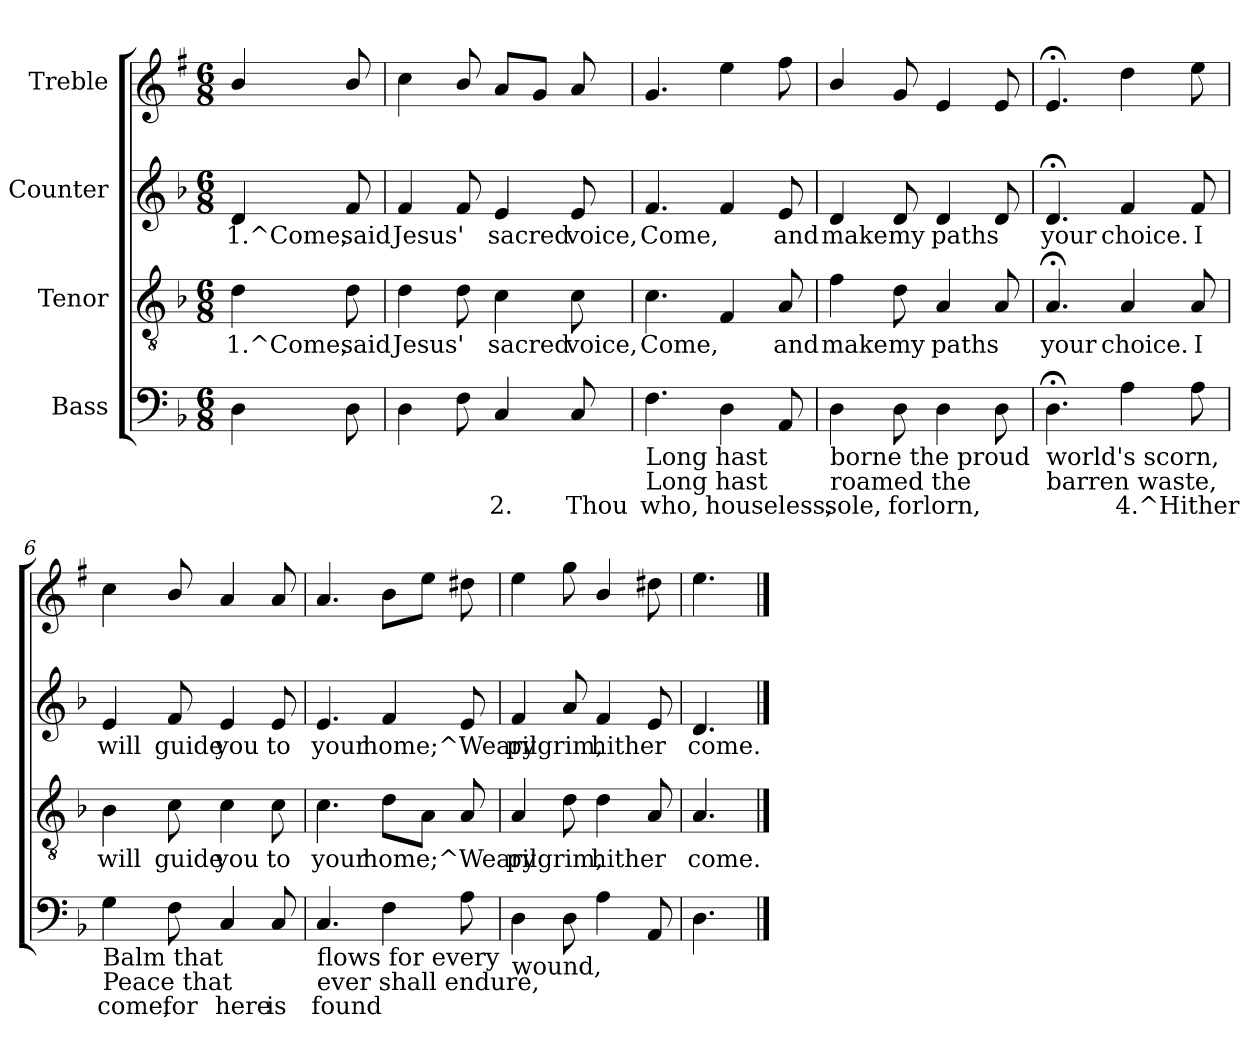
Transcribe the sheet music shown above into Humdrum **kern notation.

**kern	**text	**kern	**text	**kern	**text	**kern
*part4	*part4	*part3	*part3	*part2	*part2	*part1
*staff4	*staff4	*staff3	*staff3	*staff2	*staff2	*staff1
*I"Bass	*	*I"Tenor	*	*I"Counter	*	*I"Treble
!!LO:PB:g=z
*stria5	*	*stria5	*	*stria5	*	*stria5
*clefF4	*	*clefGv2	*	*clefG2	*	*clefG2
*	*	*	*	*	*	*ITrd1c2
*k[b-]	*	*k[b-]	*	*k[b-]	*	*k[b-]
*F:	*	*F:	*	*F:	*	*F:
*M6/8	*	*M6/8	*	*M6/8	*	*M6/8
=1	=1	=1	=1	=1	=1	=1
!	!LO:LY:b	!	!LO:LY:a:rj	!	!LO:LY:b:rj	!
4D\	.	4d\	1.^Come,	4d/	1.^Come,	4a/
!	!LO:LY:b	!	!LO:LY:a:rj	!	!LO:LY:b:rj	!
8D\	.	8d\	said	8f/	said	8a/
=2	=2	=2	=2	=2	=2	=2
!	!LO:LY:b	!	!LO:LY:a:rj	!	!LO:LY:b:rj	!
4D\	.	4d\	Jesus'	4f/	Jesus'	4b-\
!	!LO:LY:b	!	!LO:LY:a:rj	!	!LO:LY:b:rj	!
8F\	.	8d\	.	8f/	.	8a/
!	!LO:LY:b	!	!LO:LY:a:rj	!	!LO:LY:b:rj	!
4C/	2.	4c\	sacred	4e/	sacred	8g/L
.	.	.	.	.	.	8f/J
!	!LO:LY:b	!	!LO:LY:a:rj	!	!LO:LY:b:rj	!
8C/	Thou	8c\	voice,	8e/	voice,	8g/
=3	=3	=3	=3	=3	=3	=3
!LO:TX:b:t=Long hast	!	!	!	!	!	!
!LO:TX:b:t=Long hast	!	!	!	!	!	!
!	!LO:LY:b	!	!LO:LY:a:rj	!	!LO:LY:b:rj	!
4.F\	who,	4.c\	Come,	4.f/	Come,	4.f/
!	!LO:LY:b	!	!LO:LY:a:rj	!	!LO:LY:b:rj	!
4D\	houseless,	4F/	.	4f/	.	4dd\
!	!LO:LY:b	!	!LO:LY:a:rj	!	!LO:LY:b:rj	!
8AA/	.	8A/	and	8e/	and	8ee\
=4	=4	=4	=4	=4	=4	=4
!LO:TX:b:t=borne the proud	!	!	!	!	!	!
!LO:TX:b:t=roamed the	!	!	!	!	!	!
!	!LO:LY:b	!	!LO:LY:a:rj	!	!LO:LY:b:rj	!
4D\	sole,	4f\	make	4d/	make	4a/
!	!LO:LY:b	!	!LO:LY:a:rj	!	!LO:LY:b:rj	!
8D\	forlorn,	8d\	my	8d/	my	8f/
!	!LO:LY:b	!	!LO:LY:a:rj	!	!LO:LY:b:rj	!
4D\	.	4A/	paths	4d/	paths	4d/
!	!LO:LY:b	!	!LO:LY:a:rj	!	!LO:LY:b:rj	!
8D\	.	8A/	.	8d/	.	8d>/
=5	=5	=5	=5	=5	=5	=5
!LO:TX:b:t=world's scorn,	!	!	!	!	!	!
!LO:TX:b:t=barren waste,	!	!	!	!	!	!
!	!LO:LY:b	!	!LO:LY:a:rj	!	!LO:LY:b:rj	!
4.D;<\	.	4.A;</	your	4.d;</	your	4.d;</
!	!LO:LY:b	!	!LO:LY:a:rj	!	!LO:LY:b:rj	!
4A\	4.^Hither	4A/	choice.	4f/	choice.	4cc\
!	!LO:LY:b	!	!LO:LY:a:rj	!	!LO:LY:b:rj	!
8A\	.	8A/	I	8f/	I	8dd\
=6	=6	=6	=6	=6	=6	=6
!LO:TX:b:t=Balm that	!	!	!	!	!	!
!LO:TX:b:t=Peace that	!	!	!	!	!	!
!	!LO:LY:b	!	!LO:LY:a:rj	!	!LO:LY:b:rj	!
4G\	come,	4B-\	will	4e/	will	4b-\
!	!LO:LY:b	!	!LO:LY:a:rj	!	!LO:LY:b:rj	!
8F\	for	8c\	guide	8f/	guide	8a/
!	!LO:LY:b	!	!LO:LY:a:rj	!	!LO:LY:b:rj	!
4C/	here	4c\	you	4e/	you	4g/
!	!LO:LY:b	!	!LO:LY:a:rj	!	!LO:LY:b:rj	!
8C/	is	8c\	to	8e/	to	8g/
=7	=7	=7	=7	=7	=7	=7
!LO:TX:b:t=flows for every	!	!	!	!	!	!
!LO:TX:b:t=ever shall endure,	!	!	!	!	!	!
!	!LO:LY:b	!	!LO:LY:a:rj	!	!LO:LY:b:rj	!
4.C/	found	4.c\	your	4.e/	your	4.g/
!	!LO:LY:b	!	!LO:LY:a:rj	!	!LO:LY:b:rj	!
4F\	.	8d\L	home;^Weary	4f/	home;^Weary	8a\L
!	!	!	!LO:LY:a:rj	!	!	!
.	.	8A\J	.	.	.	8dd\J
!	!LO:LY:b	!	!LO:LY:a:rj	!	!LO:LY:b:rj	!
8A\	.	8A/	.	8e/	.	8cc#X\
=8	=8	=8	=8	=8	=8	=8
!LO:TX:b:t=wound,	!	!	!	!	!	!
!	!LO:LY:b	!	!LO:LY:a:rj	!	!LO:LY:b:rj	!
4D\	.	4A/	pilgrim,	4f/	pilgrim,	4dd\
!	!LO:LY:b	!	!LO:LY:a:rj	!	!LO:LY:b:rj	!
8D\	.	8d\	.	8a/	.	8ff\
!	!LO:LY:b	!	!LO:LY:a:rj	!	!LO:LY:b:rj	!
4A\	.	4d\	hither	4f/	hither	4a/
!	!LO:LY:b	!	!LO:LY:a:rj	!	!LO:LY:b:rj	!
8AA/	.	8A/	.	8e/	.	8cc#X\
=9	=9	=9	=9	=9	=9	=9
!	!LO:LY:b	!	!LO:LY:a:rj	!	!LO:LY:b:rj	!
4.D\	.	4.A/	come.	4.d/	come.	4.dd\
==	==	==	==	==	==	==
*-	*-	*-	*-	*-	*-	*-
